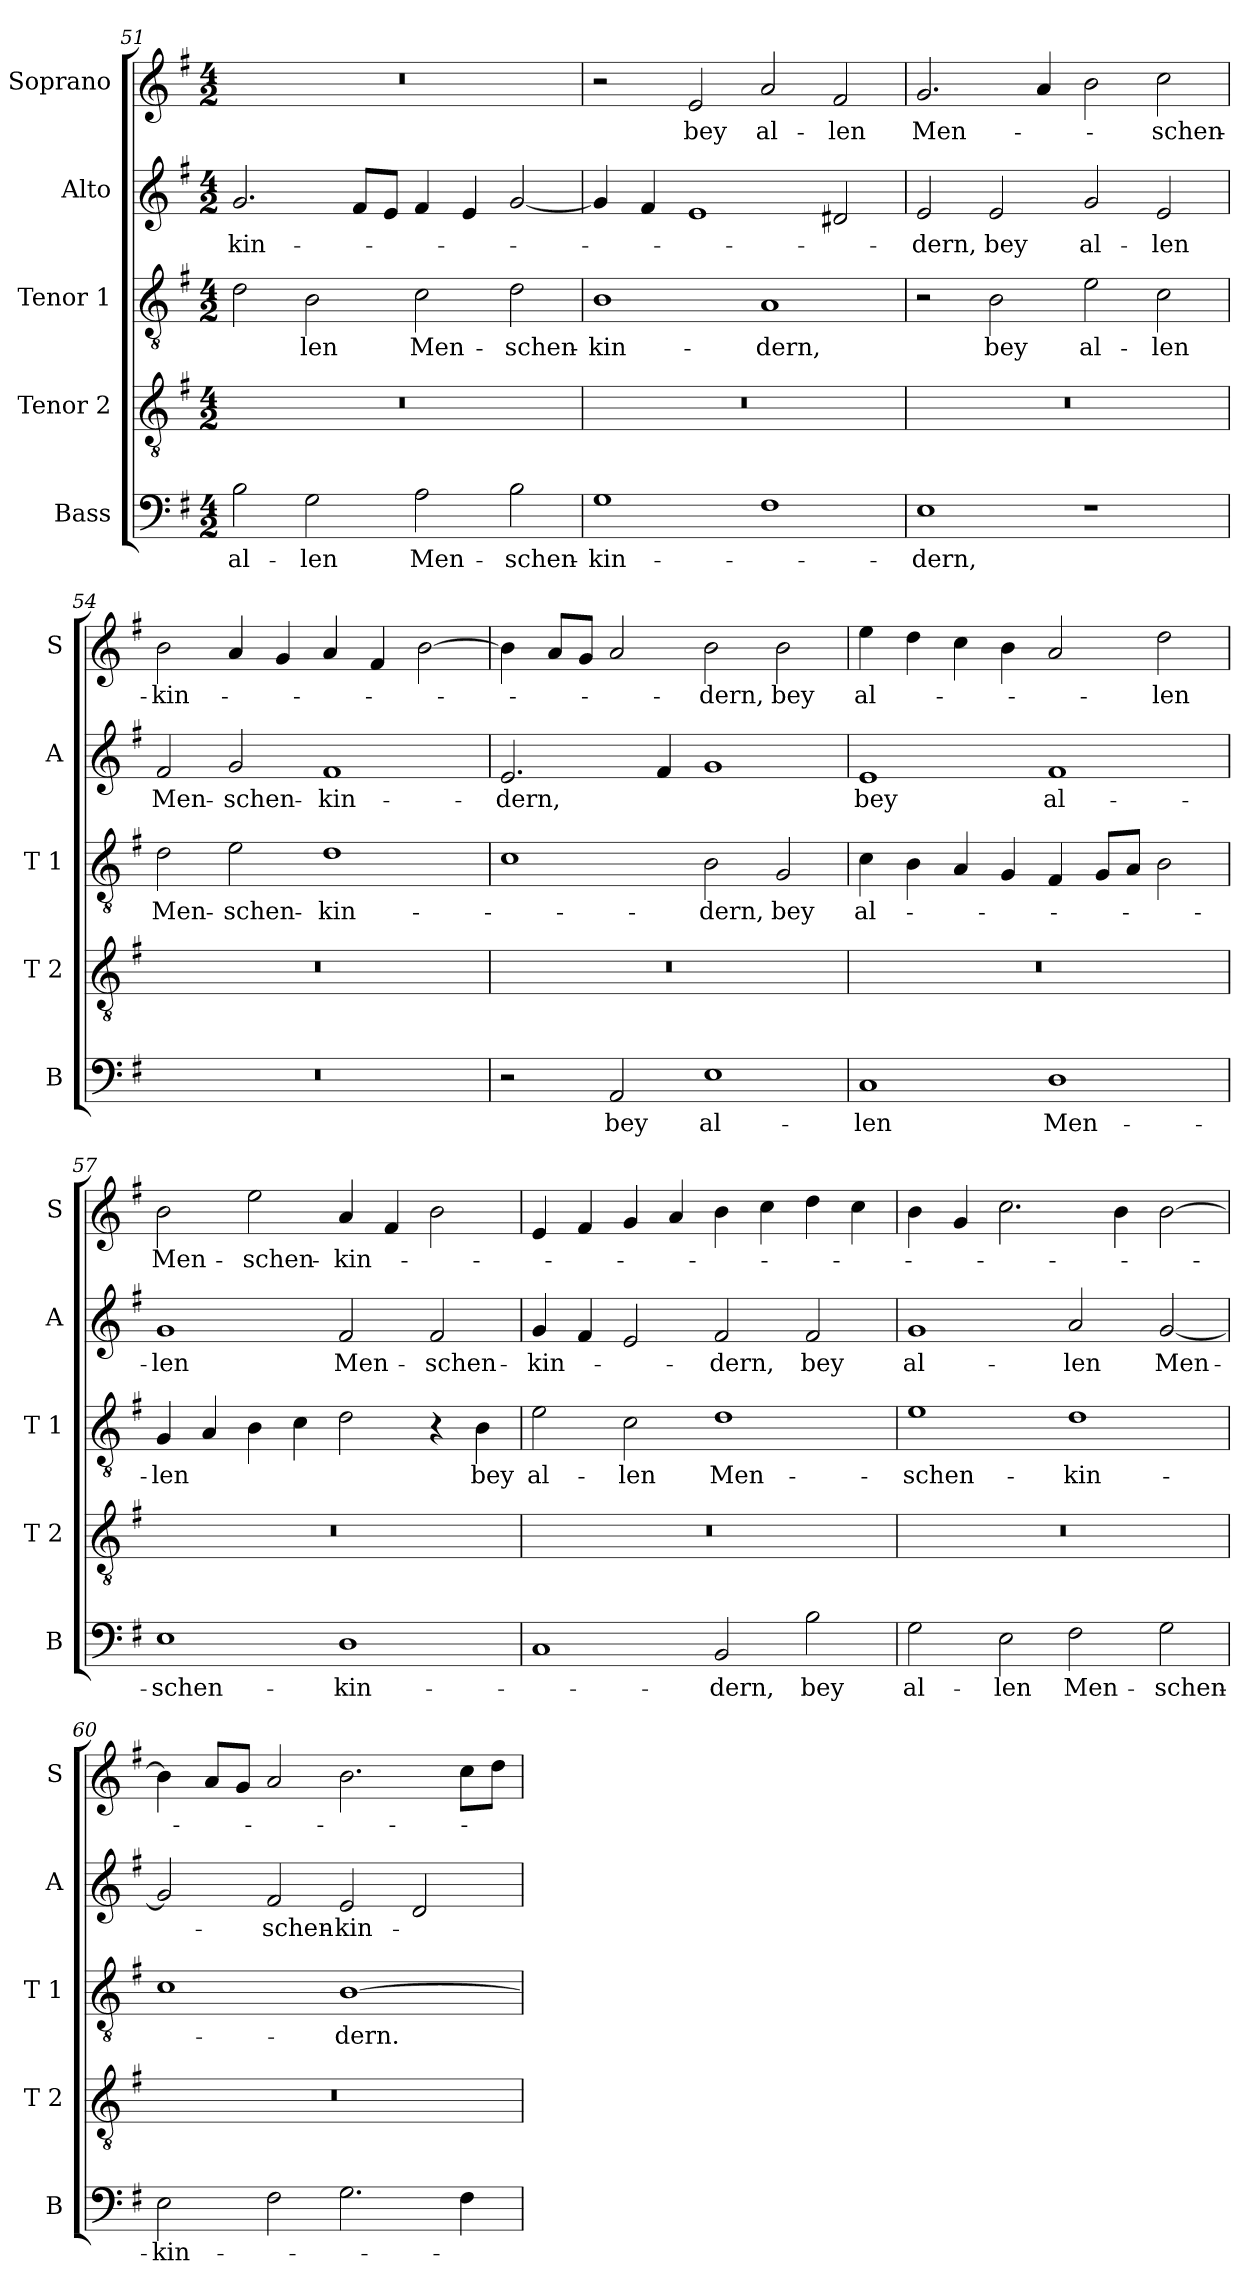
**kern	**text	**kern	**kern	**text	**kern	**text	**kern	**text
*part5	*part5	*part4	*part3	*part3	*part2	*part2	*part1	*part1
*staff5	*staff5	*staff4	*staff3	*staff3	*staff2	*staff2	*staff1	*staff1
*I"Bass	*	*I"Tenor 2	*I"Tenor 1	*	*I"Alto	*	*I"Soprano	*
*I'B	*	*I'T 2	*I'T 1	*	*I'A	*	*I'S	*
*clefF4	*	*clefGv2	*clefGv2	*	*clefG2	*	*clefG2	*
*k[f#]	*	*k[f#]	*k[f#]	*	*k[f#]	*	*k[f#]	*
*G:	*	*G:	*G:	*	*G:	*	*G:	*
*M4/2	*	*M4/2	*M4/2	*	*M4/2	*	*M4/2	*
=51	=51	=51	=51	=51	=51	=51	=51	=51
!	!LO:LY:b	!	!	!	!	!LO:LY:b	!	!
2B\	al-	0r	2d\	.	2.g/	-kin-	0r	.
!	!LO:LY:b	!	!	!LO:LY:b	!	!	!	!
2G\	-len	.	2B\	-len	.	.	.	.
.	.	.	.	.	8f#/L	.	.	.
.	.	.	.	.	8e/J	.	.	.
!	!LO:LY:b	!	!	!LO:LY:b	!	!	!	!
2A\	Men-	.	2c\	Men-	4f#/	.	.	.
.	.	.	.	.	4e/	.	.	.
!	!LO:LY:b	!	!	!LO:LY:b	!	!	!	!
2B\	-schen-	.	2d\	-schen-	[2g/	.	.	.
=52	=52	=52	=52	=52	=52	=52	=52	=52
!	!LO:LY:b	!	!	!LO:LY:b	!	!	!	!
1G	-kin-	0r	1B	-kin-	4g/]	.	2r	.
.	.	.	.	.	4f#/	.	.	.
!	!	!	!	!	!	!	!	!LO:LY:b
.	.	.	.	.	1e	.	2e/	bey
!	!	!	!	!LO:LY:b	!	!	!	!LO:LY:b
1F#	.	.	1A	-dern,	.	.	2a/	al-
!	!	!	!	!	!	!	!	!LO:LY:b
.	.	.	.	.	2d#X/	.	2f#/	-len
!!LO:LB:g=z
=53	=53	=53	=53	=53	=53	=53	=53	=53
!	!LO:LY:b	!	!	!	!	!LO:LY:b	!	!LO:LY:b
1E	-dern,	0r	2r	.	2e/	-dern,	2.g/	Men-
!	!	!	!	!LO:LY:b	!	!LO:LY:b	!	!
.	.	.	2B\	bey	2e/	bey	.	.
.	.	.	.	.	.	.	4a/	.
!	!	!	!	!LO:LY:b	!	!LO:LY:b	!	!
1r	.	.	2e\	al-	2g/	al-	2b\	.
!	!	!	!	!LO:LY:b	!	!LO:LY:b	!	!LO:LY:b
.	.	.	2c\	-len	2e/	-len	2cc\	-schen-
=54	=54	=54	=54	=54	=54	=54	=54	=54
!	!	!	!	!LO:LY:b	!	!LO:LY:b	!	!LO:LY:b
0r	.	0r	2d\	Men-	2f#/	Men-	2b\	-kin-
!	!	!	!	!LO:LY:b	!	!LO:LY:b	!	!
.	.	.	2e\	-schen-	2g/	-schen-	4a/	.
.	.	.	.	.	.	.	4g/	.
!	!	!	!	!LO:LY:b	!	!LO:LY:b	!	!
.	.	.	1d	-kin-	1f#	-kin-	4a/	.
.	.	.	.	.	.	.	4f#/	.
.	.	.	.	.	.	.	[2b\	.
=55	=55	=55	=55	=55	=55	=55	=55	=55
!	!	!	!	!	!	!LO:LY:b	!	!
2r	.	0r	1c	.	2.e/	-dern,	4b\]	.
.	.	.	.	.	.	.	8a/L	.
.	.	.	.	.	.	.	8g/J	.
!	!LO:LY:b	!	!	!	!	!	!	!
2AA/	bey	.	.	.	.	.	2a/	.
.	.	.	.	.	4f#/	.	.	.
!	!LO:LY:b	!	!	!LO:LY:b	!	!	!	!LO:LY:b
1E	al-	.	2B\	-dern,	1g	.	2b\	-dern,
!	!	!	!	!LO:LY:b	!	!	!	!LO:LY:b
.	.	.	2G/	bey	.	.	2b\	bey
=56	=56	=56	=56	=56	=56	=56	=56	=56
!	!LO:LY:b	!	!	!LO:LY:b	!	!LO:LY:b	!	!LO:LY:b
1C	-len	0r	4c\	al-	1e	bey	4ee\	al-
.	.	.	4B\	.	.	.	4dd\	.
.	.	.	4A/	.	.	.	4cc\	.
.	.	.	4G/	.	.	.	4b\	.
!	!LO:LY:b	!	!	!	!	!LO:LY:b	!	!
1D	Men-	.	4F#/	.	1f#	al-	2a/	.
.	.	.	8G/L	.	.	.	.	.
.	.	.	8A/J	.	.	.	.	.
!	!	!	!	!	!	!	!	!LO:LY:b
.	.	.	2B\	.	.	.	2dd\	-len
!!LO:LB:g=z
=57	=57	=57	=57	=57	=57	=57	=57	=57
!	!LO:LY:b	!	!	!LO:LY:b	!	!LO:LY:b	!	!LO:LY:b
1E	-schen-	0r	4G/	-len	1g	-len	2b\	Men-
.	.	.	4A/	.	.	.	.	.
!	!	!	!	!	!	!	!	!LO:LY:b
.	.	.	4B\	.	.	.	2ee\	-schen-
.	.	.	4c\	.	.	.	.	.
!	!LO:LY:b	!	!	!	!	!LO:LY:b	!	!LO:LY:b
1D	-kin-	.	2d\	.	2f#/	Men-	4a/	-kin-
.	.	.	.	.	.	.	4f#/	.
!	!	!	!	!	!	!LO:LY:b	!	!
.	.	.	4r	.	2f#/	-schen-	2b\	.
!	!	!	!	!LO:LY:b	!	!	!	!
.	.	.	4B\	bey	.	.	.	.
=58	=58	=58	=58	=58	=58	=58	=58	=58
!	!	!	!	!LO:LY:b	!	!LO:LY:b	!	!
1C	.	0r	2e\	al-	4g/	-kin-	4e/	.
.	.	.	.	.	4f#/	.	4f#/	.
!	!	!	!	!LO:LY:b	!	!	!	!
.	.	.	2c\	-len	2e/	.	4g/	.
.	.	.	.	.	.	.	4a/	.
!	!LO:LY:b	!	!	!LO:LY:b	!	!LO:LY:b	!	!
2BB/	-dern,	.	1d	Men-	2f#/	-dern,	4b\	.
.	.	.	.	.	.	.	4cc\	.
!	!LO:LY:b	!	!	!	!	!LO:LY:b	!	!
2B\	bey	.	.	.	2f#/	bey	4dd\	.
.	.	.	.	.	.	.	4cc\	.
=59	=59	=59	=59	=59	=59	=59	=59	=59
!	!LO:LY:b	!	!	!LO:LY:b	!	!LO:LY:b	!	!
2G\	al-	0r	1e	-schen-	1g	al-	4b\	.
.	.	.	.	.	.	.	4g/	.
!	!LO:LY:b	!	!	!	!	!	!	!
2E\	-len	.	.	.	.	.	2.cc\	.
!	!LO:LY:b	!	!	!LO:LY:b	!	!LO:LY:b	!	!
2F#\	Men-	.	1d	-kin-	2a/	-len	.	.
.	.	.	.	.	.	.	4b\	.
!	!LO:LY:b	!	!	!	!	!LO:LY:b	!	!
2G\	-schen-	.	.	.	[2g/	Men-	[2b\	.
=60	=60	=60	=60	=60	=60	=60	=60	=60
!	!LO:LY:b	!	!	!	!	!	!	!
2E\	-kin-	0r	1c	.	2g/]	.	4b\]	.
.	.	.	.	.	.	.	8a/L	.
.	.	.	.	.	.	.	8g/J	.
!	!	!	!	!	!	!LO:LY:b	!	!
2F#\	.	.	.	.	2f#/	-schen-	2a/	.
!	!	!	!	!LO:LY:b	!	!LO:LY:b	!	!
2.G\	.	.	[1B	-dern.	2e/	-kin-	2.b\	.
.	.	.	.	.	2d/	.	.	.
4F#\	.	.	.	.	.	.	8cc\L	.
.	.	.	.	.	.	.	8dd\J	.
=	=	=	=	=	=	=	=	=
*-	*-	*-	*-	*-	*-	*-	*-	*-
